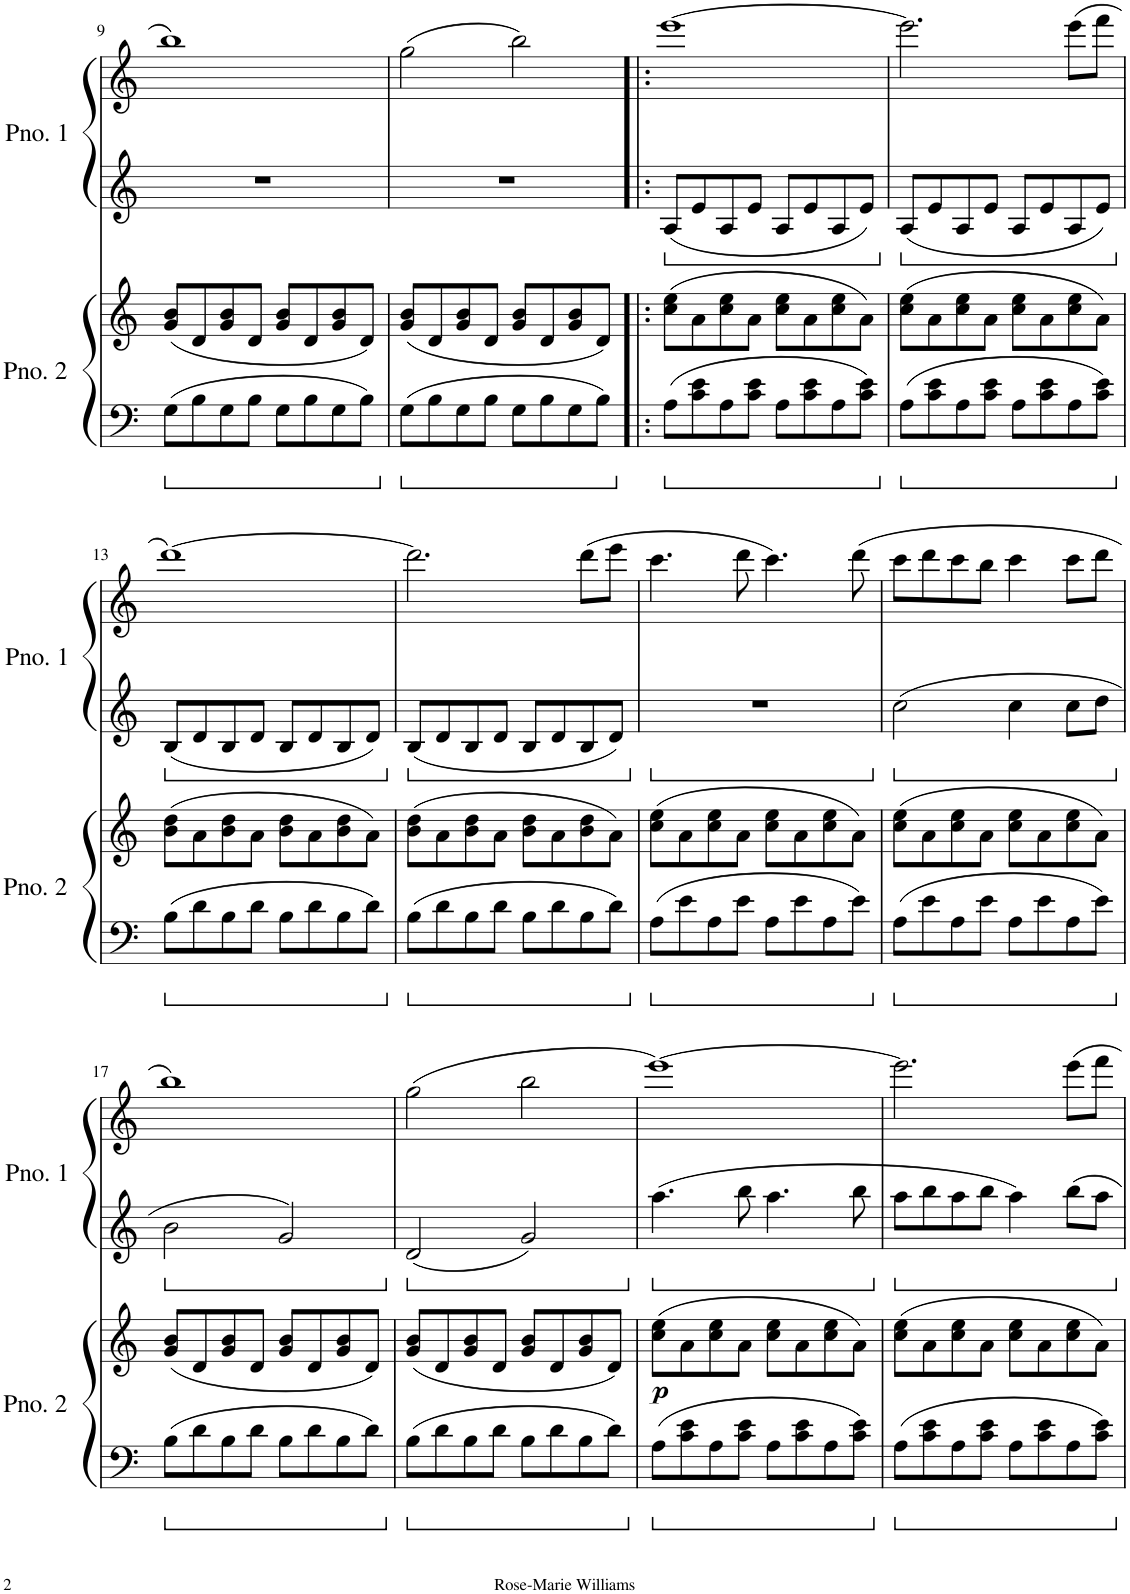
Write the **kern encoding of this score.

**kern	**kern	**dynam	**kern	**kern
*part2	*part2	*part2	*part1	*part1
*staff4	*staff3	*staff3/4	*staff2	*staff1
*I"Piano 2	*	*	*I"Piano 1	*
*I'Pno. 2	*	*	*I'Pno. 1	*
!!LO:PB:g=z
*clefF4	*clefG2	*	*clefG2	*clefG2
*k[]	*k[]	*	*k[]	*k[]
*M4/4	*M4/4	*	*M4/4	*M4/4
=9	=9	=9	=9	=9
8G\L	(8g/ 8b/L	.	1r	1bb
8B\	8d/	.	.	.
8G\	8g/ 8b/	.	.	.
8B\J	8d/J	.	.	.
8G\L	8g/ 8b/L	.	.	.
8B\	8d/	.	.	.
8G\	8g/ 8b/	.	.	.
8B\J	8d/J)	.	.	.
=10	=10	=10	=10	=10
8G\L	(8g/ 8b/L	.	1r	(2gg\
8B\	8d/	.	.	.
8G\	8g/ 8b/	.	.	.
8B\J	8d/J	.	.	.
8G\L	8g/ 8b/L	.	.	2bb\)
8B\	8d/	.	.	.
8G\	8g/ 8b/	.	.	.
8B\J	8d/J)	.	.	.
=11!|:	=11!|:	=11!|:	=11!|:	=11!|:
8A\L	(8cc\ 8ee\L	.	8A/L	[1eee
8c\ 8e\	8a\	.	8e/	.
8A\	8cc\ 8ee\	.	8A/	.
8c\ 8e\J	8a\J	.	8e/J	.
8A\L	8cc\ 8ee\L	.	8A/L	.
8c\ 8e\	8a\	.	8e/	.
8A\	8cc\ 8ee\	.	8A/	.
8c\ 8e\J	8a\J)	.	8e/J	.
=12	=12	=12	=12	=12
8A\L	(8cc\ 8ee\L	.	8A/L	2.eee\]
8c\ 8e\	8a\	.	8e/	.
8A\	8cc\ 8ee\	.	8A/	.
8c\ 8e\J	8a\J	.	8e/J	.
8A\L	8cc\ 8ee\L	.	8A/L	.
8c\ 8e\	8a\	.	8e/	.
8A\	8cc\ 8ee\	.	8A/	(8eee\L
8c\ 8e\J	8a\J)	.	8e/J	8fff\J
!!LO:LB:g=z
=13	=13	=13	=13	=13
8B\L	(8b\ 8dd\L	.	8B/L	[1ddd)
8d\	8a\	.	8d/	.
8B\	8b\ 8dd\	.	8B/	.
8d\J	8a\J	.	8d/J	.
8B\L	8b\ 8dd\L	.	8B/L	.
8d\	8a\	.	8d/	.
8B\	8b\ 8dd\	.	8B/	.
8d\J	8a\J)	.	8d/J	.
=14	=14	=14	=14	=14
8B\L	(8b\ 8dd\L	.	8B/L	2.ddd\]
8d\	8a\	.	8d/	.
8B\	8b\ 8dd\	.	8B/	.
8d\J	8a\J	.	8d/J	.
8B\L	8b\ 8dd\L	.	8B/L	.
8d\	8a\	.	8d/	.
8B\	8b\ 8dd\	.	8B/	(8ddd\L
8d\J	8a\J)	.	8d/J	8eee\J
=15	=15	=15	=15	=15
8A\L	(8cc\ 8ee\L	.	1r	4.ccc\
8e\	8a\	.	.	.
8A\	8cc\ 8ee\	.	.	.
8e\J	8a\J	.	.	8ddd\
8A\L	8cc\ 8ee\L	.	.	4.ccc\)
8e\	8a\	.	.	.
8A\	8cc\ 8ee\	.	.	.
8e\J	8a\J)	.	.	(8ddd\
=16	=16	=16	=16	=16
8A\L	(8cc\ 8ee\L	.	2cc\	8ccc\L
8e\	8a\	.	.	8ddd\
8A\	8cc\ 8ee\	.	.	8ccc\
8e\J	8a\J	.	.	8bb\J
8A\L	8cc\ 8ee\L	.	4cc\	4ccc\
8e\	8a\	.	.	.
8A\	8cc\ 8ee\	.	8cc\L	8ccc\L
8e\J	8a\J)	.	8dd\J	8ddd\J
!!LO:LB:g=z
=17	=17	=17	=17	=17
8B\L	(8g/ 8b/L	.	2b\	1bb)
8d\	8d/	.	.	.
8B\	8g/ 8b/	.	.	.
8d\J	8d/J	.	.	.
8B\L	8g/ 8b/L	.	2g/	.
8d\	8d/	.	.	.
8B\	8g/ 8b/	.	.	.
8d\J	8d/J)	.	.	.
=18	=18	=18	=18	=18
8B\L	(8g/ 8b/L	.	2d/	(2gg\
8d\	8d/	.	.	.
8B\	8g/ 8b/	.	.	.
8d\J	8d/J	.	.	.
8B\L	8g/ 8b/L	.	2g/	2bb\
8d\	8d/	.	.	.
8B\	8g/ 8b/	.	.	.
8d\J	8d/J)	.	.	.
=19	=19	=19	=19	=19
!	!	!LO:DY:b	!	!
8A\L	(8cc\ 8ee\L	p	4.aa\	[1eee)
8c\ 8e\	8a\	.	.	.
8A\	8cc\ 8ee\	.	.	.
8c\ 8e\J	8a\J	.	8bb\	.
8A\L	8cc\ 8ee\L	.	4.aa\	.
8c\ 8e\	8a\	.	.	.
8A\	8cc\ 8ee\	.	.	.
8c\ 8e\J	8a\J)	.	8bb\	.
=20	=20	=20	=20	=20
8A\L	(8cc\ 8ee\L	.	8aa\L	2.eee\]
8c\ 8e\	8a\	.	8bb\	.
8A\	8cc\ 8ee\	.	8aa\	.
8c\ 8e\J	8a\J	.	8bb\J	.
8A\L	8cc\ 8ee\L	.	4aa\	.
8c\ 8e\	8a\	.	.	.
8A\	8cc\ 8ee\	.	8bb\L	8eee\L
8c\ 8e\J	8a\J)	.	8aa\J	8fff\J
=	=	=	=	=
*-	*-	*-	*-	*-
